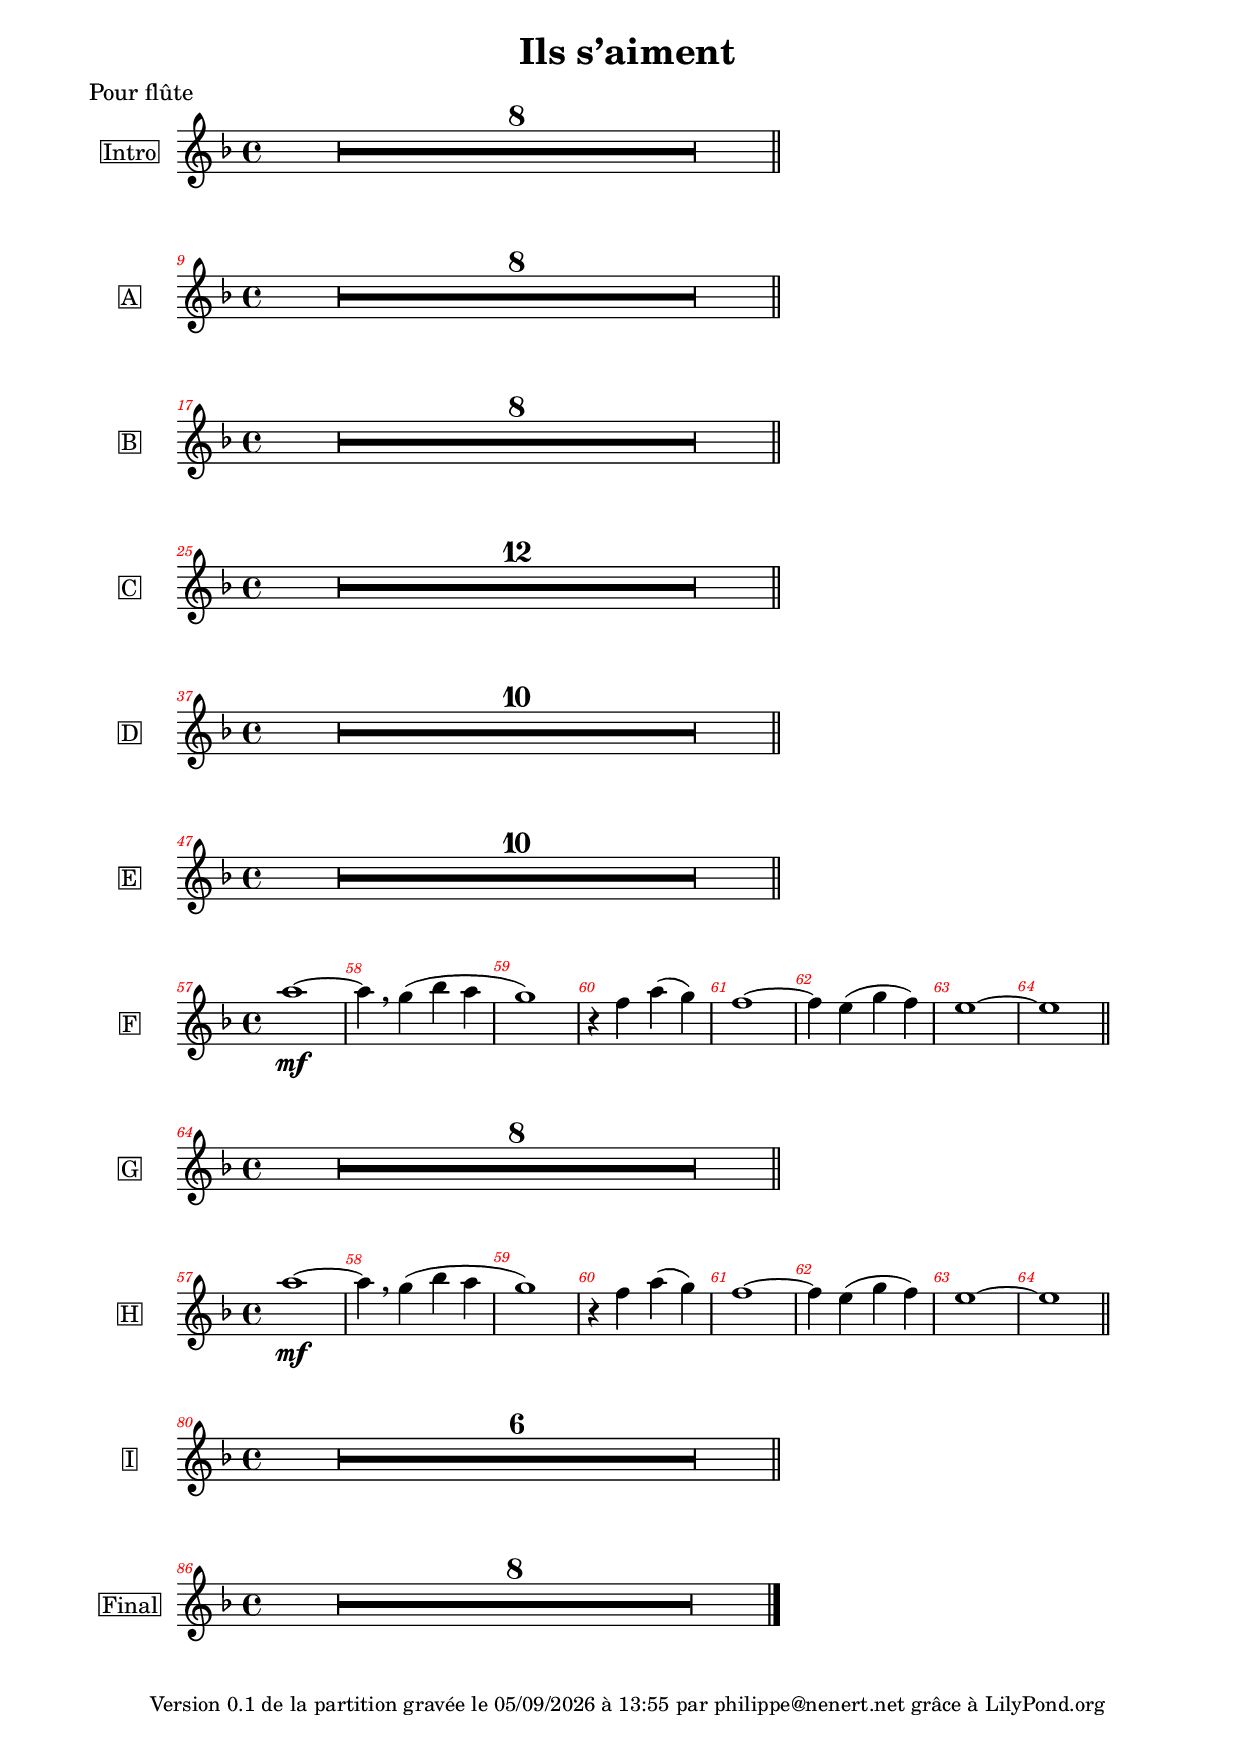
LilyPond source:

setPOET		= "Pour flûte"
setREVISION	= "0.1"

\version "2.17.26"
%les information liées à l'entête et au papier
#(define	minSYSTEMSperPAGE	1)
% permet de remettre la taille à 1 pour le debug de l'écriture, à mettre en commentaire pour la partition finale
#(define taille	1)
% la taille des portées
% #(define staffsize 20)
staffSIZE	= 20

\language "italiano"

\paper {
%  first-page-number	= #2    % Afin d'avoir la reliure du “bon” côté !
  print-page-number	= ##f

  binding-offset	= 0.25\cm % Marge de reliure
  inner-margin		= 1.25\cm % Marge intérieur
  outer-margin		= 1.25\cm % Marge extérieur
  two-sided		= ##t

  %oddHeaderMarkup	= ##t
  %evenHeaderMarkup	= ##t

  %last-bottom-spacing	#'basic-distance  = #10
  %markup-system-spacing	#'basic-distance  = #17
  %min-systems-per-page	= #minSYSTEMSperPAGE
  ragged-bottom		= ##t % Met l'ensemble des portées vers le haut
  %score-system-spacing	#'basic-distance  = #20
  %system-system-spacing	#'basic-distance  = #15
  %top-system-spacing	#'basic-distance  = #10 
}

\include "../all/bgcolor.ly"

%La couleur que nous voulons pour mettre en valeur le texte de mon pupitre
#(define couleur  red)

% La variable de taille des portées
#(define taille -2)


\header{
	% Les champs suivants sont centrés
	%dedication	= "dedication"
	title		= "Ils s’aiment"
	%subtitle	= ""
	%subsubtitle	= "subsubtitle"
	% instrument	= "Partie pour trompette en sib"

	% Les champs suivants sont alignés sur le bord gauche
	poet		= \setPOET
	%meter		= "meter"

	% Les champs suivants sont alignés sur le bord droit
	%composer	= ""
	%arranger	= "arranger"

	revision	= \setREVISION
	\include "../all/tagline.ly"
}


setKEY		= fa
setMM		= \major
setBAR		= "||"
setTIME		= 4/4

titrePORTEE	= \markup 	{ \box Intro }
barNUMBER	= 1
laMUSIQUE	= { R1*8 }
musicALL 	= \relative do	{ \include "../all/score_barnumber.ly"
\set Score.currentBarNumber = \barNUMBER
\key	\setKEY	\setMM
\time	\setTIME
\bar 	""
\laMUSIQUE
\bar	\setBAR
 }
\score {			  \new Staff
	\with {
		instrumentName		= \titrePORTEE
	}
	\musicALL
	\layout {
		layout-set-staff-size 	= \staffSIZE
		\context { 
			\Score proportionalNotationDuration = #(ly:make-moment 1/20) 
		}
	}
 }

titrePORTEE	= \markup 	{ \box A }
barNUMBER	= 9
laMUSIQUE	= { R1*8 }
musicALL 	= \relative do	{ \include "../all/score_barnumber.ly"
\set Score.currentBarNumber = \barNUMBER
\key	\setKEY	\setMM
\time	\setTIME
\bar 	""
\laMUSIQUE
\bar	\setBAR
 }
\score {			  \new Staff
	\with {
		instrumentName		= \titrePORTEE
	}
	\musicALL
	\layout {
		layout-set-staff-size 	= \staffSIZE
		\context { 
			\Score proportionalNotationDuration = #(ly:make-moment 1/20) 
		}
	}
 }

titrePORTEE	= \markup 	{ \box B }
barNUMBER	= 17
laMUSIQUE	= { R1*8 }
musicALL 	= \relative do	{ \include "../all/score_barnumber.ly"
\set Score.currentBarNumber = \barNUMBER
\key	\setKEY	\setMM
\time	\setTIME
\bar 	""
\laMUSIQUE
\bar	\setBAR
 }
\score {			  \new Staff
	\with {
		instrumentName		= \titrePORTEE
	}
	\musicALL
	\layout {
		layout-set-staff-size 	= \staffSIZE
		\context { 
			\Score proportionalNotationDuration = #(ly:make-moment 1/20) 
		}
	}
 }

titrePORTEE	= \markup 	{ \box C }
barNUMBER	= 25
laMUSIQUE	= { R1*12 }
musicALL 	= \relative do	{ \include "../all/score_barnumber.ly"
\set Score.currentBarNumber = \barNUMBER
\key	\setKEY	\setMM
\time	\setTIME
\bar 	""
\laMUSIQUE
\bar	\setBAR
 }
\score {			  \new Staff
	\with {
		instrumentName		= \titrePORTEE
	}
	\musicALL
	\layout {
		layout-set-staff-size 	= \staffSIZE
		\context { 
			\Score proportionalNotationDuration = #(ly:make-moment 1/20) 
		}
	}
 }

titrePORTEE	= \markup 	{ \box D }
barNUMBER	= 37
laMUSIQUE	= { R1*10 }
musicALL 	= \relative do	{ \include "../all/score_barnumber.ly"
\set Score.currentBarNumber = \barNUMBER
\key	\setKEY	\setMM
\time	\setTIME
\bar 	""
\laMUSIQUE
\bar	\setBAR
 }
\score {			  \new Staff
	\with {
		instrumentName		= \titrePORTEE
	}
	\musicALL
	\layout {
		layout-set-staff-size 	= \staffSIZE
		\context { 
			\Score proportionalNotationDuration = #(ly:make-moment 1/20) 
		}
	}
 }

titrePORTEE	= \markup 	{ \box E }
barNUMBER	= 47
laMUSIQUE	= { R1*10 }
musicALL 	= \relative do	{ \include "../all/score_barnumber.ly"
\set Score.currentBarNumber = \barNUMBER
\key	\setKEY	\setMM
\time	\setTIME
\bar 	""
\laMUSIQUE
\bar	\setBAR
 }
\score {			  \new Staff
	\with {
		instrumentName		= \titrePORTEE
	}
	\musicALL
	\layout {
		layout-set-staff-size 	= \staffSIZE
		\context { 
			\Score proportionalNotationDuration = #(ly:make-moment 1/20) 
		}
	}
 }

musicF	= \relative do''' {
	\include "../all/score_barnumber.ly"
	\set Score.currentBarNumber = 57
	\key	\setKEY	\setMM
	\time	\setTIME
	\bar 	""
	la1~\mf
	|la4\breathe	sol(	sib	la
	|sol1)
	|r4	fa	la(	sol)
	|fa1~
	|fa4	mi(	sol	fa)	
	|mi1~
	|mi1
	\bar	\setBAR
}
titrePORTEE	= \markup { \box F }
musicALL 	= \musicF
\score {			  \new Staff
	\with {
		instrumentName		= \titrePORTEE
	}
	\musicALL
	\layout {
		layout-set-staff-size 	= \staffSIZE
	}
 }

titrePORTEE	= \markup 	{ \box G }
barNUMBER	= 64
laMUSIQUE	= { R1*8 }
musicALL 	= \relative do	{ \include "../all/score_barnumber.ly"
\set Score.currentBarNumber = \barNUMBER
\key	\setKEY	\setMM
\time	\setTIME
\bar 	""
\laMUSIQUE
\bar	\setBAR
 }
\score {			  \new Staff
	\with {
		instrumentName		= \titrePORTEE
	}
	\musicALL
	\layout {
		layout-set-staff-size 	= \staffSIZE
		\context { 
			\Score proportionalNotationDuration = #(ly:make-moment 1/20) 
		}
	}
 }

titrePORTEE	= \markup { \box H }
musicALL 	= \musicF
\score {			  \new Staff
	\with {
		instrumentName		= \titrePORTEE
	}
	\musicALL
	\layout {
		layout-set-staff-size 	= \staffSIZE
	}
 }

titrePORTEE	= \markup 	{ \box I }
barNUMBER	= 80
laMUSIQUE	= { R1*6 }
musicALL 	= \relative do	{ \include "../all/score_barnumber.ly"
\set Score.currentBarNumber = \barNUMBER
\key	\setKEY	\setMM
\time	\setTIME
\bar 	""
\laMUSIQUE
\bar	\setBAR
 }
\score {			  \new Staff
	\with {
		instrumentName		= \titrePORTEE
	}
	\musicALL
	\layout {
		layout-set-staff-size 	= \staffSIZE
		\context { 
			\Score proportionalNotationDuration = #(ly:make-moment 1/20) 
		}
	}
 }

titrePORTEE	= \markup 	{ \box Final }
barNUMBER	= 86
laMUSIQUE	= { R1*8 }
setBAR		= "|."
musicALL 	= \relative do	{ \include "../all/score_barnumber.ly"
\set Score.currentBarNumber = \barNUMBER
\key	\setKEY	\setMM
\time	\setTIME
\bar 	""
\laMUSIQUE
\bar	\setBAR
 }
\score {			  \new Staff
	\with {
		instrumentName		= \titrePORTEE
	}
	\musicALL
	\layout {
		layout-set-staff-size 	= \staffSIZE
		\context { 
			\Score proportionalNotationDuration = #(ly:make-moment 1/20) 
		}
	}
 }
